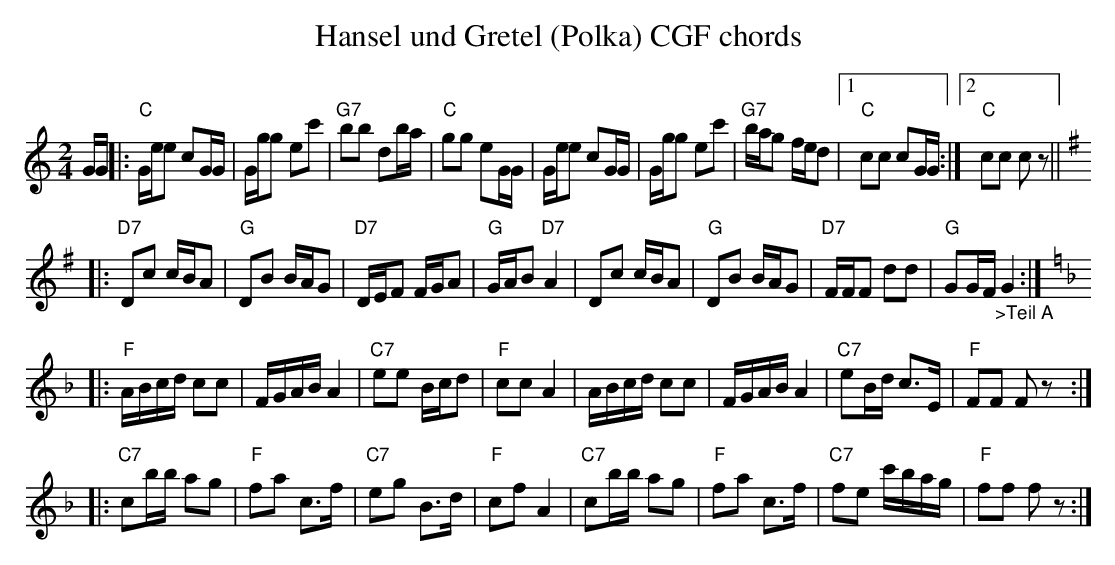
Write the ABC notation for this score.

X:1
T: Hansel und Gretel (Polka) CGF chords
M:2/4
L:1/16
K:C%%MIDI gchordon
GG |: "C"Gee2 c2GG | Ggg2 e2c'2 | "G7"b2b2 d2ba | "C"g2g2 e2GG | Gee2 c2GG |  Ggg2 e2c'2 | "G7"bag2 fed2 |1 "C"c2c2 c2GG :|2 "C"c2c2 c2z2 || [K:G]
|: "D7"D2c2 cBA2 | "G"D2B2 BAG2 | "D7"DEF2 FGA2 | "G"GAB2"D7"A4 | D2c2 cBA2 | "G"D2B2 BAG2 | "D7"FFF2 d2d2 | "G"G2GF"_>Teil A"G4 :| [K:F]
|: "F"ABcd c2c2 | FGABA4 | "C7"e2e2 Bcd2 | "F"c2c2 A4 | ABcd c2c2 | FGABA4 | "C7"e2Bd c3E | "F"F2F2 F2z2 :|
|: "C7"c2bb a2g2 | "F"f2a2 c3f | "C7"e2g2 B3d | "F"c2f2A4 | "C7"c2bb a2g2 | "F"f2a2 c3f | "C7"f2e2 c'bag | "F"f2f2 f2z2 :|
